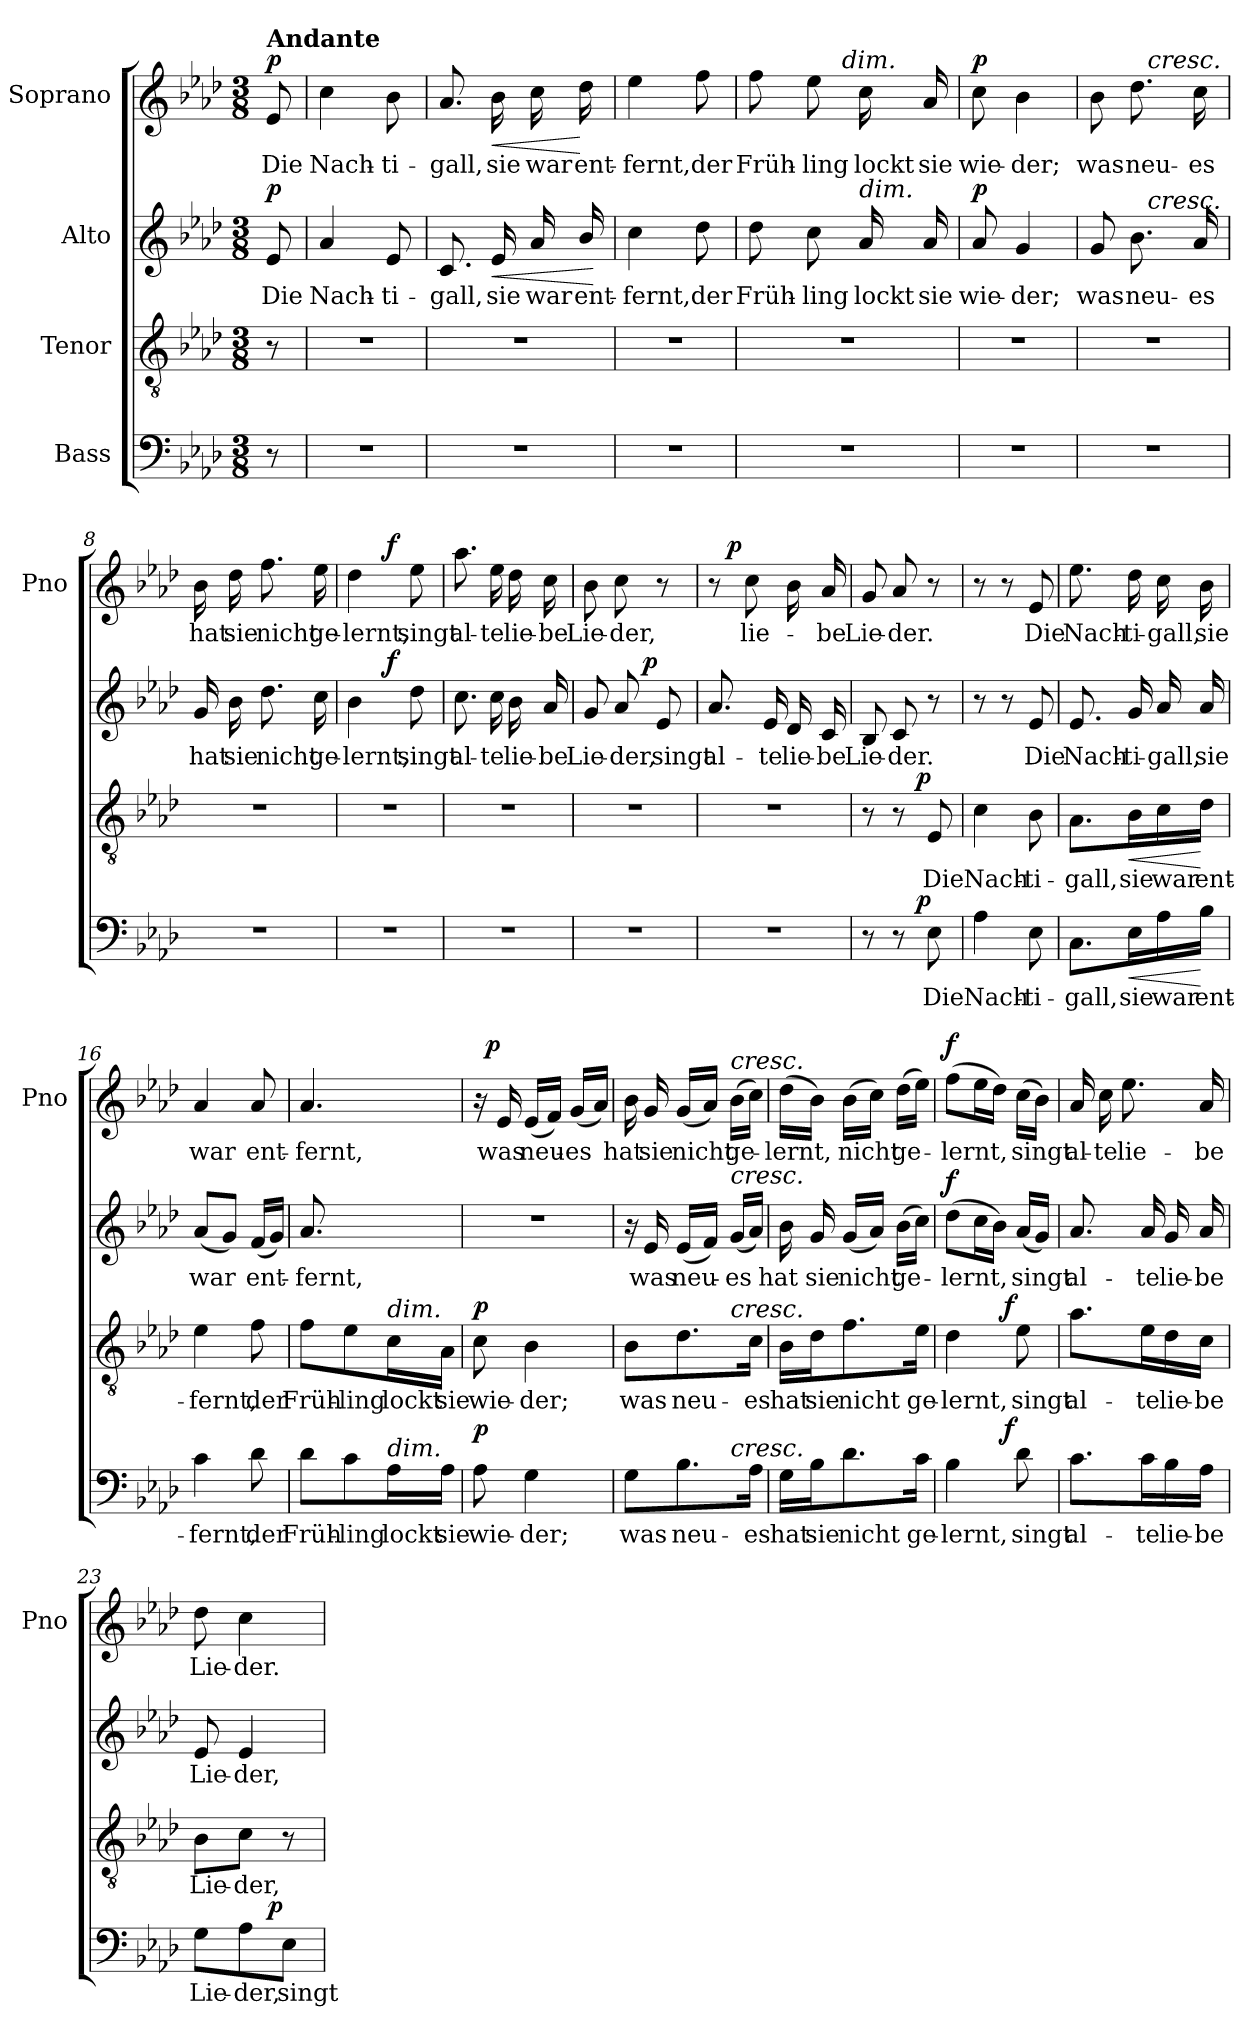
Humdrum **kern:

**kern	**text	**dynam	**kern	**text	**dynam	**kern	**text	**dynam	**kern	**text	**dynam
*part4	*part4	*part4	*part3	*part3	*part3	*part2	*part2	*part2	*part1	*part1	*part1
*staff4	*staff4	*staff4	*staff3	*staff3	*staff3	*staff2	*staff2	*staff2	*staff1	*staff1	*staff1
*I"Bass	*	*	*I"Tenor	*	*	*I"Alto	*	*	*I"Soprano	*	*
*	*	*	*	*	*	*	*	*	*I'Pno	*	*
*clefF4	*	*	*clefGv2	*	*	*clefG2	*	*	*clefG2	*	*
*k[b-e-a-d-]	*	*	*k[b-e-a-d-]	*	*	*k[b-e-a-d-]	*	*	*k[b-e-a-d-]	*	*
*A-:	*	*	*A-:	*	*	*A-:	*	*	*A-:	*	*
*M3/8	*	*	*M3/8	*	*	*M3/8	*	*	*M3/8	*	*
=1	=1	=1	=1	=1	=1	=1	=1	=1	=1	=1	=1
!	!	!	!	!	!	!	!	!	!LO:TX:a:B:t=Andante	!	!
!	!	!	!	!	!	!	!	!LO:DY:a	!	!	!LO:DY:a
8r	.	.	8r	.	.	8e-/	Die	p	8e-/	Die	p
=2	=2	=2	=2	=2	=2	=2	=2	=2	=2	=2	=2
4.r	.	.	4.r	.	.	4a-/	Nach-	.	4cc\	Nach-	.
.	.	.	.	.	.	8e-/	-ti-	.	8b-\	-ti-	.
=3	=3	=3	=3	=3	=3	=3	=3	=3	=3	=3	=3
4.r	.	.	4.r	.	.	8.c/	-gall,	.	8.a-/	-gall,	.
!	!	!	!	!	!	!	!	!LO:HP:b	!	!	!LO:HP:b
.	.	.	.	.	.	16e-/	sie	<	16b-\	sie	<
.	.	.	.	.	.	16a-/	war	.	16cc\	war	.
.	.	.	.	.	.	16b-/	ent-	.	16dd-\	ent-	[
.	.	.	.	.	.	.	.	[	.	.	.
=4	=4	=4	=4	=4	=4	=4	=4	=4	=4	=4	=4
4.r	.	.	4.r	.	.	4cc\	-fernt,	.	4ee-\	-fernt,	.
.	.	.	.	.	.	8dd-\	der	.	8ff\	der	.
=5	=5	=5	=5	=5	=5	=5	=5	=5	=5	=5	=5
*	*	*	*	*	*	*	*	*	*^	*	*
4.r	.	.	4.r	.	.	8dd-\	Früh-	.	8ff\	8..ryy	Früh-	.
.	.	.	.	.	.	8cc\	-ling	.	8ee-\	.	-ling	.
!	!	!	!	!	!	!	!	!	!	!LO:TX:a:i:t=dim.	!	!
.	.	.	.	.	.	.	.	.	.	8ryy	.	.
!	!	!	!	!	!	!LO:TX:a:i:t=dim.	!	!	!	!	!	!
.	.	.	.	.	.	16a-/	lockt	.	16cc\	.	lockt	.
.	.	.	.	.	.	16a-/	sie	.	16a-/	.	sie	.
.	.	.	.	.	.	.	.	.	.	32ryy	.	.
=6	=6	=6	=6	=6	=6	=6	=6	=6	=6	=6	=6	=6
!	!	!	!	!	!	!	!	!LO:DY:a	!	!	!	!LO:DY:a
*	*	*	*	*	*	*	*	*	*v	*v	*	*
4.r	.	.	4.r	.	.	8a-/	wie-	p	8cc\	wie-	p
.	.	.	.	.	.	4g/	-der;	.	4b-\	-der;	.
!!LO:LB:g=z
=7	=7	=7	=7	=7	=7	=7	=7	=7	=7	=7	=7
*	*	*	*	*	*	*^	*	*	*^	*	*
4.r	.	.	4.r	.	.	8g/	8ryy	was	.	8b-\	8ryy	was	.
.	.	.	.	.	.	8.b-\	32ryy	neu-	.	8.dd-\	32ryy	neu-	.
!	!	!	!	!	!	!	!	!	!	!	!LO:TX:a:i:t=cresc.	!	!
!	!	!	!	!	!	!	!LO:TX:a:i:t=cresc.	!	!	!	!	!	!
.	.	.	.	.	.	.	8..ryy	.	.	.	8..ryy	.	.
.	.	.	.	.	.	16a-/	.	-es	.	16cc\	.	-es	.
*	*	*	*	*	*	*v	*v	*	*	*	*	*	*
*	*	*	*	*	*	*	*	*	*v	*v	*	*
=8	=8	=8	=8	=8	=8	=8	=8	=8	=8	=8	=8
4.r	.	.	4.r	.	.	16g/	hat	.	16b-\	hat	.
.	.	.	.	.	.	16b-\	sie	.	16dd-\	sie	.
.	.	.	.	.	.	8.dd-\	nicht	.	8.ff\	nicht	.
.	.	.	.	.	.	16cc\	ge-	.	16ee-\	ge-	.
=9	=9	=9	=9	=9	=9	=9	=9	=9	=9	=9	=9
*	*	*	*	*	*	*^	*	*	*^	*	*
4.r	.	.	4.r	.	.	4b-\	8ryy	-lernt,	.	4dd-\	8ryy	-lernt,	.
.	.	.	.	.	.	.	32ryy	.	.	.	32ryy	.	.
!	!	!	!	!	!	!	!	!	!LO:DY:a	!	!	!	!LO:DY:a
.	.	.	.	.	.	.	8..ryy	.	f	.	8..ryy	.	f
.	.	.	.	.	.	8dd-\	.	singt	.	8ee-\	.	singt	.
*	*	*	*	*	*	*v	*v	*	*	*	*	*	*
*	*	*	*	*	*	*	*	*	*v	*v	*	*
=10	=10	=10	=10	=10	=10	=10	=10	=10	=10	=10	=10
4.r	.	.	4.r	.	.	8.cc\	al-	.	8.aa-\	al-	.
.	.	.	.	.	.	16cc\	-te	.	16ee-\	-te	.
.	.	.	.	.	.	16b-\	lie-	.	16dd-\	lie-	.
.	.	.	.	.	.	16a-/	-be	.	16cc\	-be	.
=11	=11	=11	=11	=11	=11	=11	=11	=11	=11	=11	=11
*	*	*	*	*	*	*^	*	*	*	*	*
4.r	.	.	4.r	.	.	8g/	8..ryy	Lie-	.	8b-\	Lie-	.
.	.	.	.	.	.	8a-/	.	-der,	.	8cc\	-der,	.
!	!	!	!	!	!	!	!	!	!LO:DY:a	!	!	!
.	.	.	.	.	.	.	8ryy	.	p	.	.	.
.	.	.	.	.	.	8e-/	.	singt	.	8r	.	.
.	.	.	.	.	.	.	32ryy	.	.	.	.	.
*	*	*	*	*	*	*v	*v	*	*	*	*	*
=12	=12	=12	=12	=12	=12	=12	=12	=12	=12	=12	=12
*	*	*	*	*	*	*	*	*	*^	*	*
4.r	.	.	4.r	.	.	8.a-/	al-	.	8r	16ryy	.	.
!	!	!	!	!	!	!	!	!	!	!	!	!LO:DY:a
.	.	.	.	.	.	.	.	.	.	4ryy	.	p
.	.	.	.	.	.	.	.	.	8cc\	.	lie-	.
.	.	.	.	.	.	16e-/	-te	.	.	.	.	.
.	.	.	.	.	.	16d-/	lie-	.	16b-\	.	.	.
.	.	.	.	.	.	16c/	-be	.	16a-/	16ryy	-be	.
*	*	*	*	*	*	*	*	*	*v	*v	*	*
!!LO:LB:g=z
=13	=13	=13	=13	=13	=13	=13	=13	=13	=13	=13	=13
*^	*	*	*^	*	*	*	*	*	*	*	*
8r	8..ryy	.	.	8r	8..ryy	.	.	8B-/	Lie-	.	8g/	Lie-	.
8r	.	.	.	8r	.	.	.	8c/	-der.	.	8a-/	-der.	.
!	!	!	!LO:DY:a	!	!	!	!LO:DY:a	!	!	!	!	!	!
.	8ryy	.	p	.	8ryy	.	p	.	.	.	.	.	.
8E-\	.	Die	.	8E-/	.	Die	.	8r	.	.	8r	.	.
.	32ryy	.	.	.	32ryy	.	.	.	.	.	.	.	.
*v	*v	*	*	*	*	*	*	*	*	*	*	*	*
*	*	*	*v	*v	*	*	*	*	*	*	*	*
=14	=14	=14	=14	=14	=14	=14	=14	=14	=14	=14	=14
4A-\	Nach-	.	4c\	Nach-	.	8r	.	.	8r	.	.
.	.	.	.	.	.	8r	.	.	8r	.	.
8E-\	-ti-	.	8B-\	-ti-	.	8e-/	Die	.	8e-/	Die	.
=15	=15	=15	=15	=15	=15	=15	=15	=15	=15	=15	=15
8.C\L	-gall,	.	8.A-\L	-gall,	.	8.e-/	Nach-	.	8.ee-\	Nach-	.
!	!	!LO:HP:b	!	!	!LO:HP:b	!	!	!	!	!	!
16E-\L	sie	<	16B-\L	sie	<	16g/	-ti-	.	16dd-\	-ti-	.
16A-\	war	.	16c\	war	.	16a-/	-gall,	.	16cc\	-gall,	.
16B-\JJ	ent-	[	16d-\JJ	ent-	[	16a-/	sie	.	16b-\	sie	.
=16	=16	=16	=16	=16	=16	=16	=16	=16	=16	=16	=16
4c\	-fernt,	.	4e-\	-fernt,	.	(8a-/L	war	.	4a-/	war	.
.	.	.	.	.	.	8g/J)	.	.	.	.	.
8d-\	der	.	8f\	der	.	(16f/LL	ent-	.	8a-/	ent-	.
.	.	.	.	.	.	16g/JJ)	.	.	.	.	.
=17	=17	=17	=17	=17	=17	=17	=17	=17	=17	=17	=17
8d-\L	Früh-	.	8f\L	Früh-	.	8.a-/	-fernt,	.	4.a-/	-fernt,	.
8c\	-ling	.	8e-\	-ling	.	.	.	.	.	.	.
.	.	.	.	.	.	8.ryy	.	.	.	.	.
!	!	!	!LO:TX:a:i:t=dim.	!	!	!	!	!	!	!	!
!LO:TX:a:i:t=dim.	!	!	!	!	!	!	!	!	!	!	!
16A-\L	lockt	.	16c\L	lockt	.	.	.	.	.	.	.
16A-\JJ	sie	.	16A-\JJ	sie	.	.	.	.	.	.	.
=18	=18	=18	=18	=18	=18	=18	=18	=18	=18	=18	=18
!	!	!LO:DY:a	!	!	!LO:DY:a	!	!	!	!	!	!
*	*	*	*	*	*	*	*	*	*^	*	*
8A-\	wie-	p	8c\	wie-	p	4.r	.	.	16r	32ryy	.	.
!	!	!	!	!	!	!	!	!	!	!	!	!LO:DY:a
.	.	.	.	.	.	.	.	.	.	4ryy	.	p
.	.	.	.	.	.	.	.	.	16e-/	.	was	.
4G\	-der;	.	4B-\	-der;	.	.	.	.	(16e-/LL	.	neu-	.
.	.	.	.	.	.	.	.	.	16f/JJ)	.	.	.
.	.	.	.	.	.	.	.	.	(16g/LL	.	-es	.
.	.	.	.	.	.	.	.	.	.	16.ryy	.	.
.	.	.	.	.	.	.	.	.	16a-/JJ)	.	.	.
*	*	*	*	*	*	*	*	*	*v	*v	*	*
!!LO:PB:g=z
=19	=19	=19	=19	=19	=19	=19	=19	=19	=19	=19	=19
*^	*	*	*^	*	*	*	*	*	*	*	*
8G\L	4ryy	was	.	8B-\L	4ryy	was	.	16r	.	.	16b-\	hat	.
.	.	.	.	.	.	.	.	16e-/	was	.	16g/	sie	.
8.B-\	.	neu-	.	8.d-\	.	neu-	.	(16e-/LL	neu-	.	(16g/LL	nicht	.
.	.	.	.	.	.	.	.	16f/JJ)	.	.	16a-/JJ)	.	.
!	!	!	!	!	!	!	!	!	!	!	!LO:TX:a:i:t=cresc.	!	!
!	!	!	!	!	!	!	!	!LO:TX:a:i:t=cresc.	!	!	!	!	!
!	!	!	!	!	!LO:TX:a:i:t=cresc.	!	!	!	!	!	!	!	!
!	!LO:TX:a:i:t=cresc.	!	!	!	!	!	!	!	!	!	!	!	!
.	8ryy	.	.	.	8ryy	.	.	(16g/LL	-es	.	(16b-\LL	ge-	.
16A-\Jk	.	-es	.	16c\Jk	.	-es	.	16a-/JJ)	.	.	16cc\JJ)	.	.
*v	*v	*	*	*	*	*	*	*	*	*	*	*	*
*	*	*	*v	*v	*	*	*	*	*	*	*	*
=20	=20	=20	=20	=20	=20	=20	=20	=20	=20	=20	=20
16G\LL	hat	.	16B-\LL	hat	.	16b-\	hat	.	(16dd-\LL	-lernt,	.
16B-\J	sie	.	16d-\J	sie	.	16g/	sie	.	16b-\JJ)	.	.
8.d-\	nicht	.	8.f\	nicht	.	(16g/LL	nicht	.	(16b-\LL	nicht	.
.	.	.	.	.	.	16a-/JJ)	.	.	16cc\JJ)	.	.
.	.	.	.	.	.	(16b-\LL	ge-	.	(16dd-\LL	ge-	.
16c\Jk	ge-	.	16e-\Jk	ge-	.	16cc\JJ)	.	.	16ee-\JJ)	.	.
=21	=21	=21	=21	=21	=21	=21	=21	=21	=21	=21	=21
!	!	!	!	!	!	!	!	!LO:DY:a	!	!	!LO:DY:a
*^	*	*	*^	*	*	*	*	*	*	*	*
4B-\	8..ryy	-lernt,	.	4d-\	8..ryy	-lernt,	.	(8dd-\L	-lernt,	f	(8ff\L	-lernt,	f
.	.	.	.	.	.	.	.	16cc\L	.	.	16ee-\L	.	.
.	.	.	.	.	.	.	.	16b-\JJ)	.	.	16dd-\JJ)	.	.
!	!	!	!LO:DY:a	!	!	!	!LO:DY:a	!	!	!	!	!	!
.	8ryy	.	f	.	8ryy	.	f	.	.	.	.	.	.
8d-\	.	singt	.	8e-\	.	singt	.	(16a-/LL	singt	.	(16cc\LL	singt	.
.	.	.	.	.	.	.	.	16g/JJ)	.	.	16b-\JJ)	.	.
.	32ryy	.	.	.	32ryy	.	.	.	.	.	.	.	.
*v	*v	*	*	*	*	*	*	*	*	*	*	*	*
*	*	*	*v	*v	*	*	*	*	*	*	*	*
=22	=22	=22	=22	=22	=22	=22	=22	=22	=22	=22	=22
8.c\L	al-	.	8.a-\L	al-	.	8.a-/	al-	.	16a-/	al-	.
.	.	.	.	.	.	.	.	.	16cc\	-te	.
.	.	.	.	.	.	.	.	.	8.ee-\	lie-	.
16c\L	-te	.	16e-\L	-te	.	16a-/	-te	.	.	.	.
16B-\	lie-	.	16d-\	lie-	.	16g/	lie-	.	.	.	.
16A-\JJ	-be	.	16c\JJ	-be	.	16a-/	-be	.	16a-/	-be	.
=23	=23	=23	=23	=23	=23	=23	=23	=23	=23	=23	=23
*^	*	*	*	*	*	*	*	*	*	*	*
8G\L	8..ryy	Lie-	.	8B-\L	Lie-	.	8e-/	Lie-	.	8dd-\	Lie-	.
8A-\	.	-der,	.	8c\J	-der,	.	4e-/	-der,	.	4cc\	-der.	.
!	!	!	!LO:DY:a	!	!	!	!	!	!	!	!	!
.	8ryy	.	p	.	.	.	.	.	.	.	.	.
8E-\J	.	singt	.	8r	.	.	.	.	.	.	.	.
.	32ryy	.	.	.	.	.	.	.	.	.	.	.
*v	*v	*	*	*	*	*	*	*	*	*	*	*
=	=	=	=	=	=	=	=	=	=	=	=
*-	*-	*-	*-	*-	*-	*-	*-	*-	*-	*-	*-
